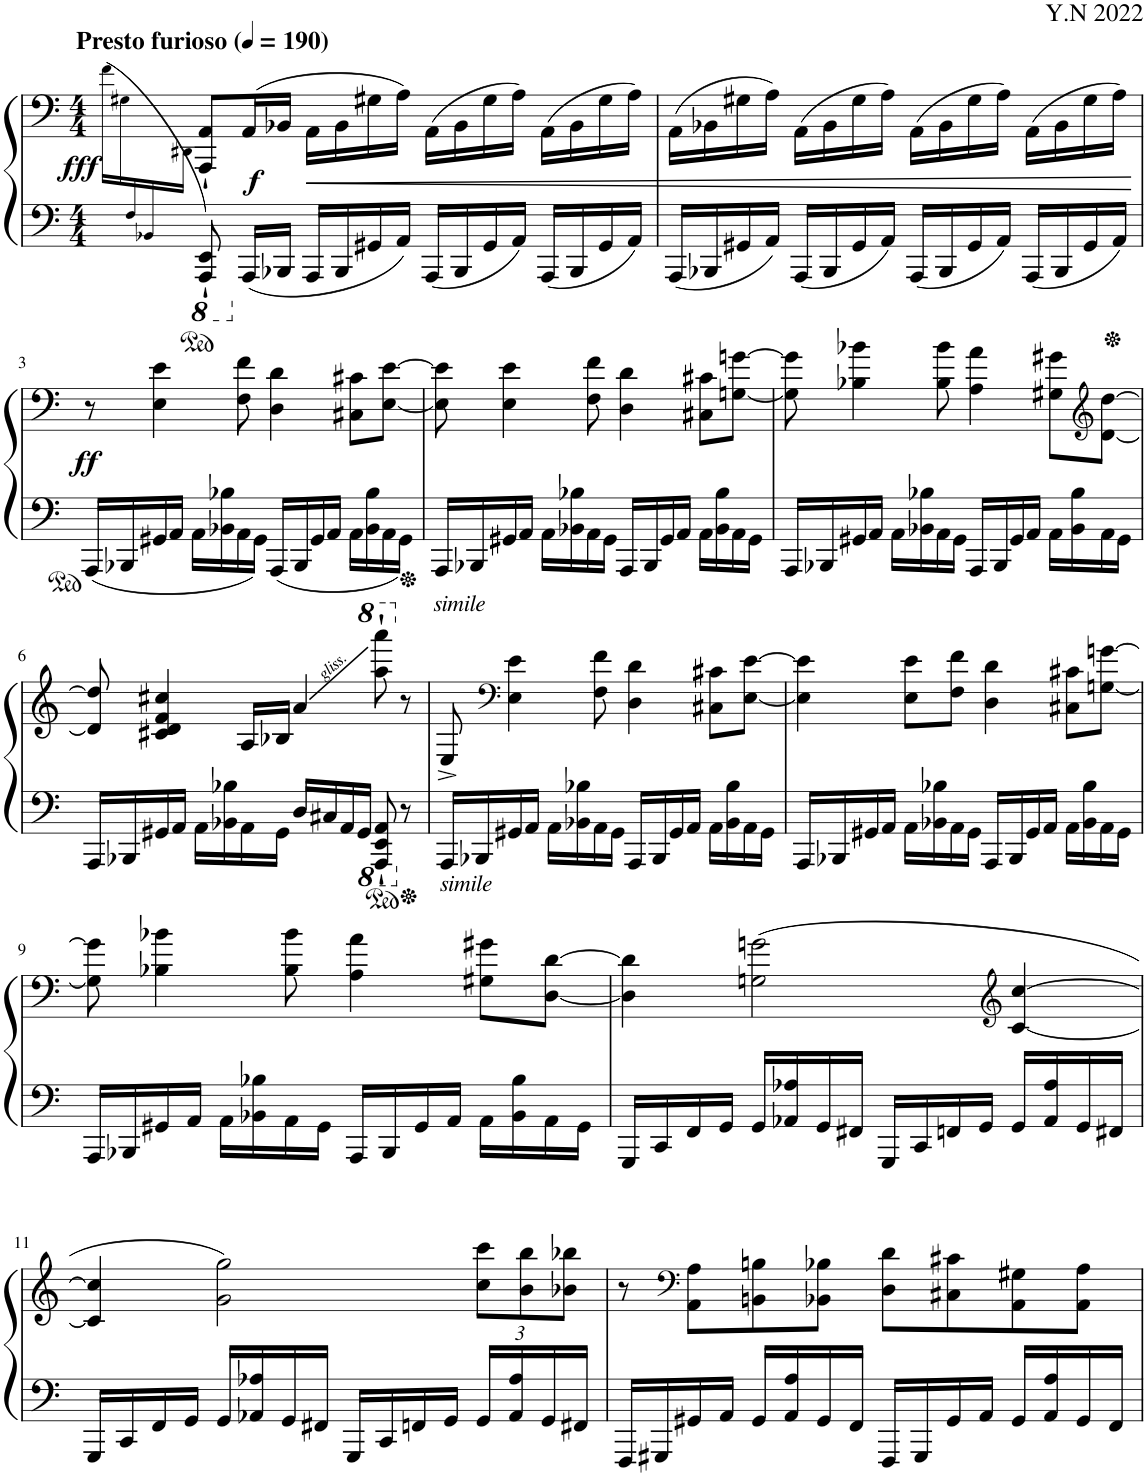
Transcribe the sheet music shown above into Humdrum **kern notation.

**kern	**kern	**dynam
*part1	*part1	*part1
*staff2	*staff1	*staff1/2
*I"Piano	*	*
*I'Pno.	*	*
*clefF4	*clefF4	*
*k[]	*k[]	*
*M4/4	*M4/4	*
*MM190	*MM190	*
=	=	=
*	*^	*
*	*	*Xbrackettup	*
!	!LO:TX:a:B:t=Presto furioso	!	!
!	!	!	!LO:DY:a=2
10ryy	4ryy	(20f!\LL	fff
.	.	20G#X!\	.
*Xbrackettup	*	*	*
20F!/	.	10ryy	.
20BB-X!/	.	.	.
20ryy	.	20DD#X!\JJ	.
*	*v	*v	*
=1-	=1-	=1-
*8ba	*	*
8AAAA/` 8EEE/`)	8AAA/` 8AA/`L	.
*X8ba	*	*
!	!	!LO:DY:a=2
16AAA/LL	(16AA/L	f
16BBB-X/JJ	16BB-X/JJ	.
!	!	!LO:HP:b
16AAA/LL	16AA\LL	<
16BBB-/	16BB-\	.
16GG#X/	16G#X\	.
16AA/JJ	16A\JJ)	.
16AAA/LL	(16AA\LL	.
16BBB-/	16BB-\	.
16GG#/	16G#\	.
16AA/JJ	16A\JJ)	.
16AAA/LL	(16AA\LL	.
16BBB-/	16BB-\	.
16GG#/	16G#\	.
16AA/JJ	16A\JJ)	.
=2	=2	=2
16AAA/LL	(16AA\LL	.
16BBB-X/	16BB-X\	.
16GG#X/	16G#X\	.
16AA/JJ	16A\JJ)	.
16AAA/LL	(16AA\LL	.
16BBB-/	16BB-\	.
16GG#/	16G#\	.
16AA/JJ	16A\JJ)	.
16AAA/LL	(16AA\LL	.
16BBB-/	16BB-\	.
16GG#/	16G#\	.
16AA/JJ	16A\JJ)	.
16AAA/LL	(16AA\LL	.
16BBB-/	16BB-\	.
16GG#/	16G#\	.
16AA/JJ	16A\JJ)	.
.	.	[
!!LO:LB:g=z
=3	=3	=3
!	!	!LO:DY:b
16AAA/LL	8r	ff
16BBB-X/	.	.
16GG#X/	4E\ 4e\	.
16AA/JJ	.	.
16AA\LL	.	.
16BB-X\ 16B-X\	.	.
16AA\	8F\ 8f\	.
16GG#\JJ	.	.
16AAA/LL	4D\ 4d\	.
16BBB-/	.	.
16GG#/	.	.
16AA/JJ	.	.
16AA\LL	8C#X\ 8c#X\L	.
16BB-\ 16B-\	.	.
16AA\	[8E\ [8e\J	.
16GG#\JJ	.	.
=4	=4	=4
!LO:TX:b:i:t=simile	!	!
16AAA/LL	8E\] 8e\]	.
16BBB-X/	.	.
16GG#X/	4E\ 4e\	.
16AA/JJ	.	.
16AA\LL	.	.
16BB-X\ 16B-X\	.	.
16AA\	8F\ 8f\	.
16GG#\JJ	.	.
16AAA/LL	4D\ 4d\	.
16BBB-/	.	.
16GG#/	.	.
16AA/JJ	.	.
16AA\LL	8C#X\ 8c#X\L	.
16BB-\ 16B-\	.	.
16AA\	[8Gn\ [8gn\J	.
16GG#\JJ	.	.
=5	=5	=5
16AAA/LL	8G\] 8g\]	.
16BBB-X/	.	.
16GG#X/	4B-X\ 4b-X\	.
16AA/JJ	.	.
16AA\LL	.	.
16BB-X\ 16B-X\	.	.
16AA\	8B-\ 8b-\	.
16GG#\JJ	.	.
16AAA/LL	4A\ 4a\	.
16BBB-/	.	.
16GG#/	.	.
16AA/JJ	.	.
16AA\LL	8G#X\ 8g#X\L	.
16BB-\ 16B-\	.	.
*	*clefG2	*
16AA\	[8d\ [8dd\J	.
16GG#\JJ	.	.
!!LO:LB:g=z
=6	=6	=6
16AAA/LL	8d/] 8dd/]	.
16BBB-X/	.	.
16GG#X/	4c#X/ 4d/ 4f/ 4cc#X/	.
16AA/JJ	.	.
16AA\LL	.	.
16BB-X\ 16B-X\	.	.
16AA\	16A/LL	.
16GG#\JJ	16B-X/JJ	.
16D/LL	4a/	.
16C#X/	.	.
16AA/	.	.
16GG#/JJ	.	.
*8ba	*	*
*	*8va	*
8AAAA/` 8EEE/` 8AAA/`	8aaa\` 8aaaa\`	.
*X8ba	*	*
*	*X8va	*
8r	8r	.
=7	=7	=7
!LO:TX:b:i:t=simile	!	!
16AAA/LL	8E^/	.
16BBB-X/	.	.
*	*clefF4	*
16GG#X/	4E\ 4e\	.
16AA/JJ	.	.
16AA\LL	.	.
16BB-X\ 16B-X\	.	.
16AA\	8F\ 8f\	.
16GG#\JJ	.	.
16AAA/LL	4D\ 4d\	.
16BBB-/	.	.
16GG#/	.	.
16AA/JJ	.	.
16AA\LL	8C#X\ 8c#X\L	.
16BB-\ 16B-\	.	.
16AA\	[8E\ [8e\J	.
16GG#\JJ	.	.
=8	=8	=8
16AAA/LL	4E\] 4e\]	.
16BBB-X/	.	.
16GG#X/	.	.
16AA/JJ	.	.
16AA\LL	8E\ 8e\L	.
16BB-X\ 16B-X\	.	.
16AA\	8F\ 8f\J	.
16GG#\JJ	.	.
16AAA/LL	4D\ 4d\	.
16BBB-/	.	.
16GG#/	.	.
16AA/JJ	.	.
16AA\LL	8C#X\ 8c#X\L	.
16BB-\ 16B-\	.	.
16AA\	[8Gn\ [8gn\J	.
16GG#\JJ	.	.
!!LO:LB:g=z
=9	=9	=9
16AAA/LL	8G\] 8g\]	.
16BBB-X/	.	.
16GG#X/	4B-X\ 4b-X\	.
16AA/JJ	.	.
16AA\LL	.	.
16BB-X\ 16B-X\	.	.
16AA\	8B-\ 8b-\	.
16GG#\JJ	.	.
16AAA/LL	4A\ 4a\	.
16BBB-/	.	.
16GG#/	.	.
16AA/JJ	.	.
16AA\LL	8G#X\ 8g#X\L	.
16BB-\ 16B-\	.	.
16AA\	[8D\ [8d\J	.
16GG#\JJ	.	.
=10	=10	=10
16GGG/LL	4D\] 4d\]	.
16CC/	.	.
16FF/	.	.
16GG/JJ	.	.
16GG/LL	(2Gn\ 2gn\	.
16AA-X/ 16A-X/	.	.
16GG/	.	.
16FF#X/JJ	.	.
16GGG/LL	.	.
16CC/	.	.
16FFn/	.	.
16GG/JJ	.	.
*	*clefG2	*
16GG/LL	[4c/ [4cc/	.
16AA-/ 16A-/	.	.
16GG/	.	.
16FF#X/JJ	.	.
!!LO:LB:g=z
=11	=11	=11
16GGG/LL	4c/] 4cc/]	.
16CC/	.	.
16FF/	.	.
16GG/JJ	.	.
16GG/LL	2g\ 2gg\)	.
16AA-X/ 16A-X/	.	.
16GG/	.	.
16FF#X/JJ	.	.
16GGG/LL	.	.
16CC/	.	.
16FFn/	.	.
16GG/JJ	.	.
16GG/LL	12cc\ 12ccc\L	.
16AA-/ 16A-/	.	.
.	12b\ 12bb\	.
16GG/	.	.
.	12b-X\ 12bb-X\J	.
16FF#X/JJ	.	.
=12	=12	=12
16FFF/LL	8r	.
16GGG#X/	.	.
*	*clefF4	*
16GG#X/	8AA\ 8A\L	.
16AA/JJ	.	.
16GG#/LL	8BBn\ 8Bn\	.
16AA/ 16A/	.	.
16GG#/	8BB-X\ 8B-X\J	.
16FF/JJ	.	.
16FFF/LL	8D\ 8d\L	.
16GGG#/	.	.
16GG#/	8C#X\ 8c#X\	.
16AA/JJ	.	.
16GG#/LL	8AA\ 8G#X\	.
16AA/ 16A/	.	.
16GG#/	8AA\ 8A\J	.
16FF/JJ	.	.
=	=	=
*-	*-	*-
